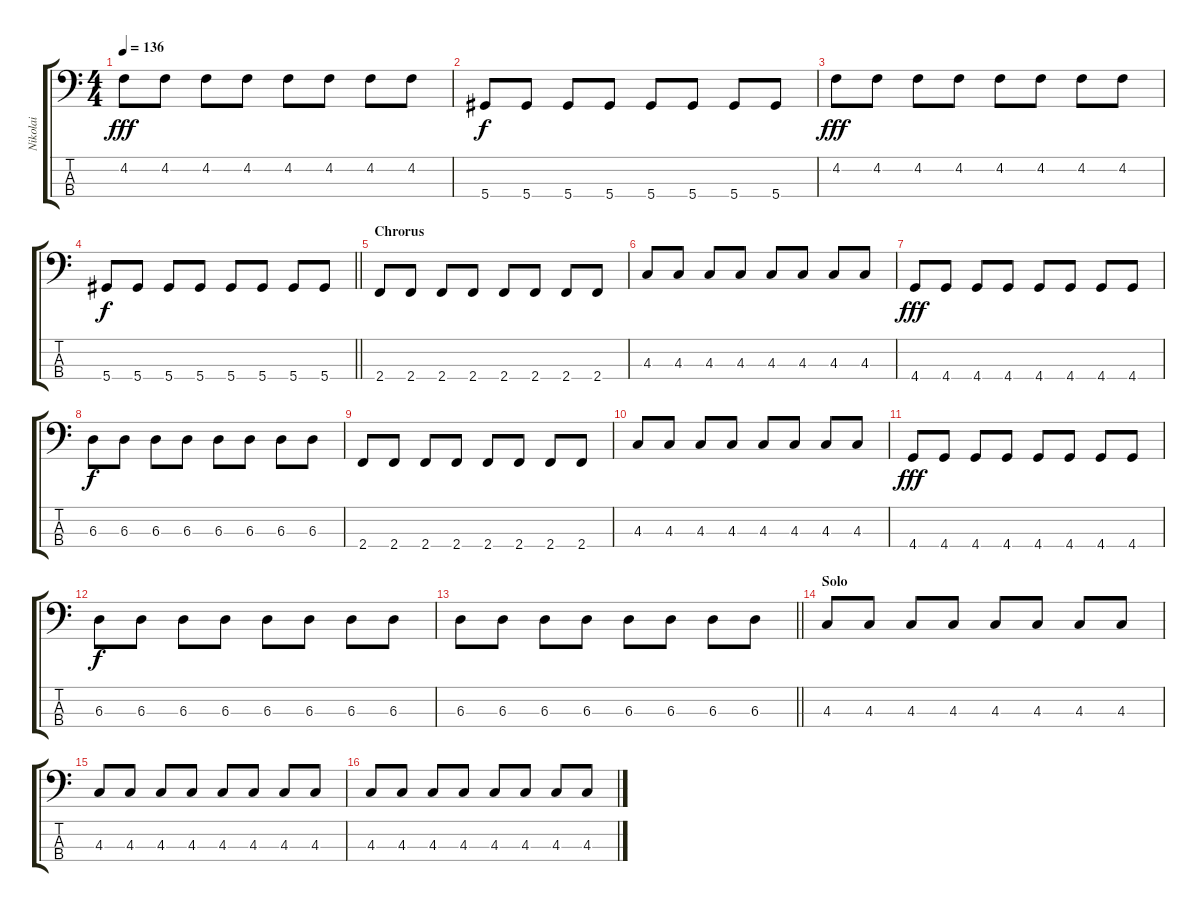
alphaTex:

\track ("Nikolai" "Nikolai") {instrument electricbassfinger}
\staff {score tabs}
\tuning (Gb2 Db2 Ab1 Eb1) {hide}
\ts (4 4)
\tempo 136
\clef f4
\ks c
4.2.8{dy fff} 4.2.8 4.2.8 4.2.8 4.2.8 4.2.8 4.2.8 4.2.8 |
5.4.8{dy f} 5.4.8 5.4.8 5.4.8 5.4.8 5.4.8 5.4.8 5.4.8 |
4.2.8{dy fff} 4.2.8 4.2.8 4.2.8 4.2.8 4.2.8 4.2.8 4.2.8 |
\barLineRight lightlight
5.4.8{dy f} 5.4.8 5.4.8 5.4.8 5.4.8 5.4.8 5.4.8 5.4.8 |
\section ("" "Chrorus")
2.4.8 2.4.8 2.4.8 2.4.8 2.4.8 2.4.8 2.4.8 2.4.8 |
4.3.8 4.3.8 4.3.8 4.3.8 4.3.8 4.3.8 4.3.8 4.3.8 |
4.4.8{dy fff} 4.4.8 4.4.8 4.4.8 4.4.8 4.4.8 4.4.8 4.4.8 |
6.3.8{dy f} 6.3.8 6.3.8 6.3.8 6.3.8 6.3.8 6.3.8 6.3.8 |
2.4.8 2.4.8 2.4.8 2.4.8 2.4.8 2.4.8 2.4.8 2.4.8 |
4.3.8 4.3.8 4.3.8 4.3.8 4.3.8 4.3.8 4.3.8 4.3.8 |
4.4.8{dy fff} 4.4.8 4.4.8 4.4.8 4.4.8 4.4.8 4.4.8 4.4.8 |
6.3.8{dy f} 6.3.8 6.3.8 6.3.8 6.3.8 6.3.8 6.3.8 6.3.8 |
\barLineRight lightlight
6.3.8 6.3.8 6.3.8 6.3.8 6.3.8 6.3.8 6.3.8 6.3.8 |
\section ("" "Solo")
4.3.8 4.3.8 4.3.8 4.3.8 4.3.8 4.3.8 4.3.8 4.3.8 |
4.3.8 4.3.8 4.3.8 4.3.8 4.3.8 4.3.8 4.3.8 4.3.8 |
4.3.8 4.3.8 4.3.8 4.3.8 4.3.8 4.3.8 4.3.8 4.3.8
